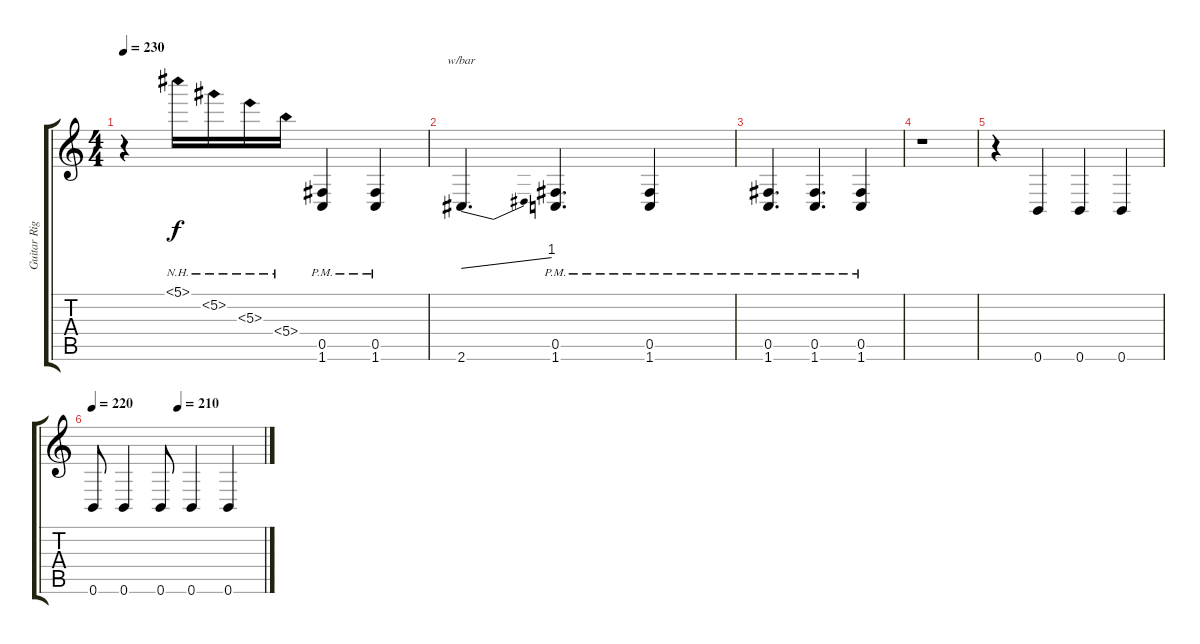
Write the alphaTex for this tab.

\track ("Guitar Right" "Guitar Rig") {instrument overdrivenguitar}
\staff {score tabs}
\tuning (Db4 Ab3 E3 B2 Gb2 B1) {hide}
\ts (4 4)
\tempo 230
\clef g2
\ks c
r.4{dy f} 5.1{nh}.16 5.2{nh}.16 5.3{nh}.16 5.4{nh}.16 (0.5{pm} 1.6{pm}).4 (0.5{pm} 1.6{pm}).4 |
2.6.4{d tbe (dive default 0 0 60 4)} (0.5{pm} 1.6{pm}).4{d} (0.5{pm} 1.6{pm}).4 |
(0.5{pm} 1.6{pm}).4{d} (0.5{pm} 1.6{pm}).4{d} (0.5{pm} 1.6{pm}).4 |
r.1 |
r.4 0.6.4 0.6.4 0.6.4 |
\tempo 220
\tempo (210 0.5)
0.6.8 0.6.4 0.6.8 0.6.4 0.6.4
